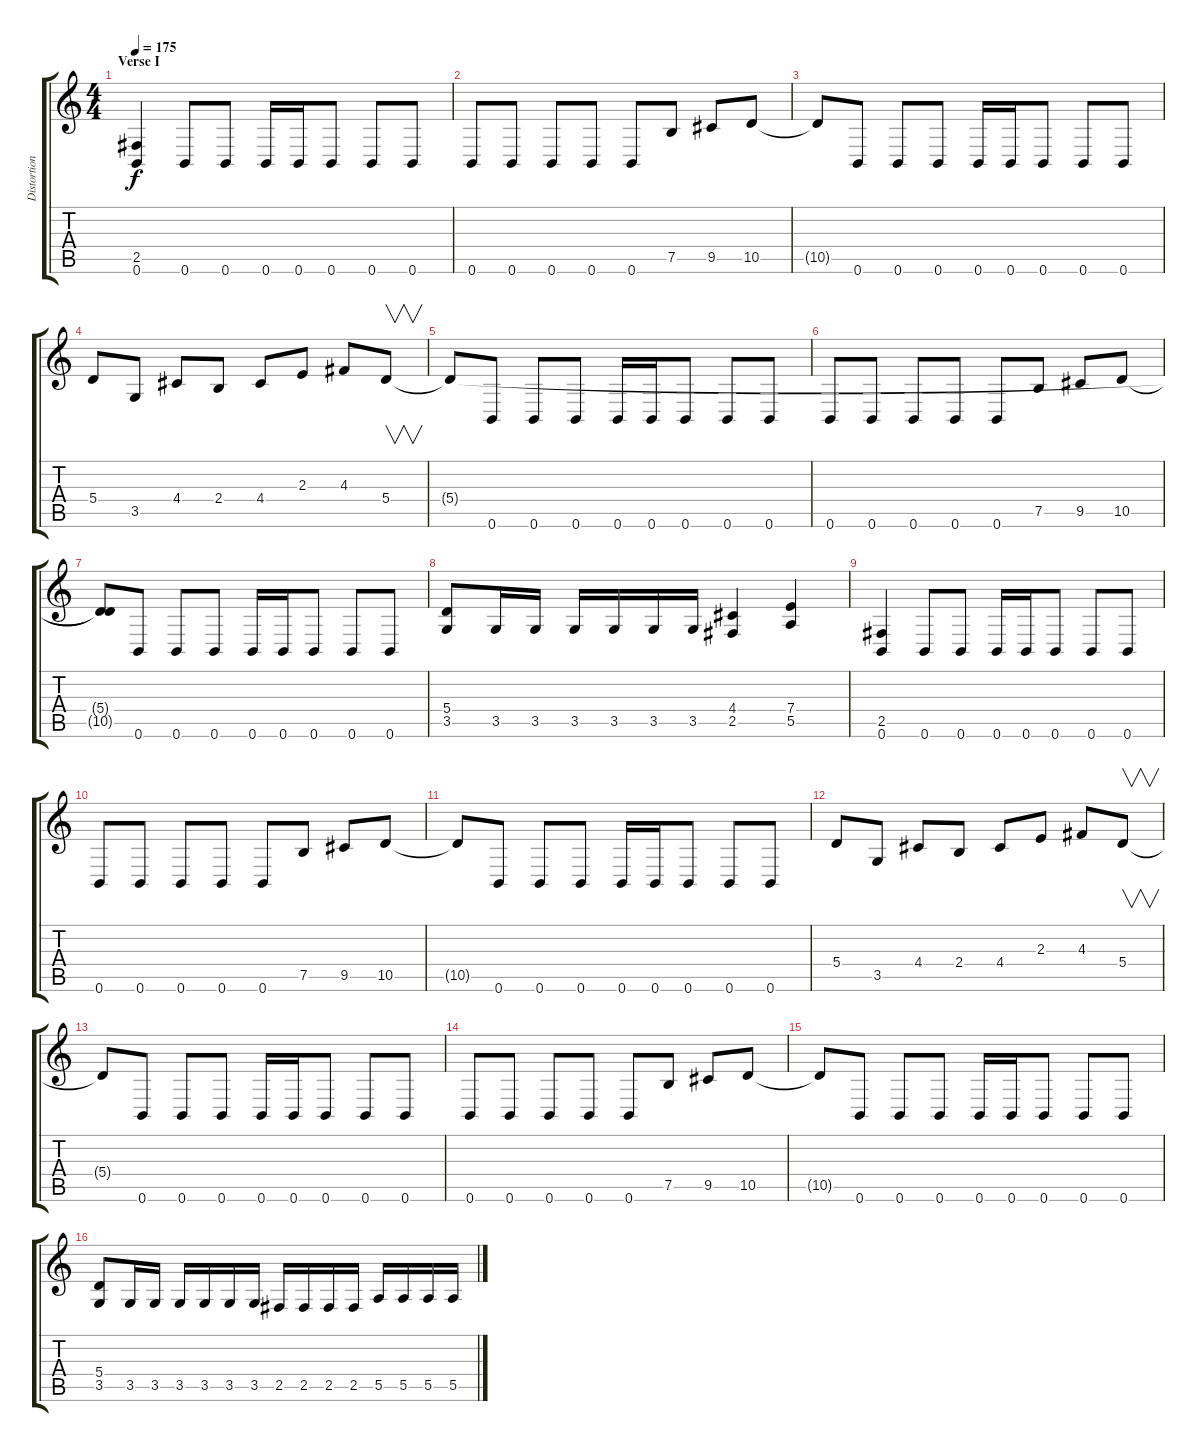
\track ("Distortion II / Jack" "Distortion") {instrument distortionguitar}
\staff {score tabs}
\tuning (B3 Gb3 D3 A2 E2 B1) {hide}
\ts (4 4)
\section ("" "Verse I")
\tempo 175
\clef g2
\ks c
(2.5 0.6).4{dy f} 0.6.8 0.6.8 0.6.16 0.6.16 0.6.8 0.6.8 0.6.8 |
0.6.8 0.6.8 0.6.8 0.6.8 0.6.8 7.5.8 9.5.8 10.5.8 |
10.5{t}.8 0.6.8 0.6.8 0.6.8 0.6.16 0.6.16 0.6.8 0.6.8 0.6.8 |
5.4.8 3.5.8 4.4.8 2.4.8 4.4.8 2.3.8 4.3.8 5.4.8{v instrument guitarharmonics} |
5.4{t}.8 0.6.8{instrument distortionguitar} 0.6.8 0.6.8 0.6.16 0.6.16 0.6.8 0.6.8 0.6.8 |
0.6.8 0.6.8 0.6.8 0.6.8 0.6.8 7.5.8 9.5.8 10.5.8 |
(5.4{t} 10.5{t}).8 0.6.8 0.6.8 0.6.8 0.6.16 0.6.16 0.6.8 0.6.8 0.6.8 |
(5.4 3.5).8 3.5.16 3.5.16 3.5.16 3.5.16 3.5.16 3.5.16 (4.4 2.5).4 (7.4 5.5).4 |
(2.5 0.6).4 0.6.8 0.6.8 0.6.16 0.6.16 0.6.8 0.6.8 0.6.8 |
0.6.8 0.6.8 0.6.8 0.6.8 0.6.8 7.5.8 9.5.8 10.5.8 |
10.5{t}.8 0.6.8 0.6.8 0.6.8 0.6.16 0.6.16 0.6.8 0.6.8 0.6.8 |
5.4.8 3.5.8 4.4.8 2.4.8 4.4.8 2.3.8 4.3.8 5.4.8{v instrument guitarharmonics} |
5.4{t}.8 0.6.8{instrument distortionguitar} 0.6.8 0.6.8 0.6.16 0.6.16 0.6.8 0.6.8 0.6.8 |
0.6.8 0.6.8 0.6.8 0.6.8 0.6.8 7.5.8 9.5.8 10.5.8 |
10.5{t}.8 0.6.8 0.6.8 0.6.8 0.6.16 0.6.16 0.6.8 0.6.8 0.6.8 |
(5.4 3.5).8 3.5.16 3.5.16 3.5.16 3.5.16 3.5.16 3.5.16 2.5.16 2.5.16 2.5.16 2.5.16 5.5.16 5.5.16 5.5.16 5.5.16
